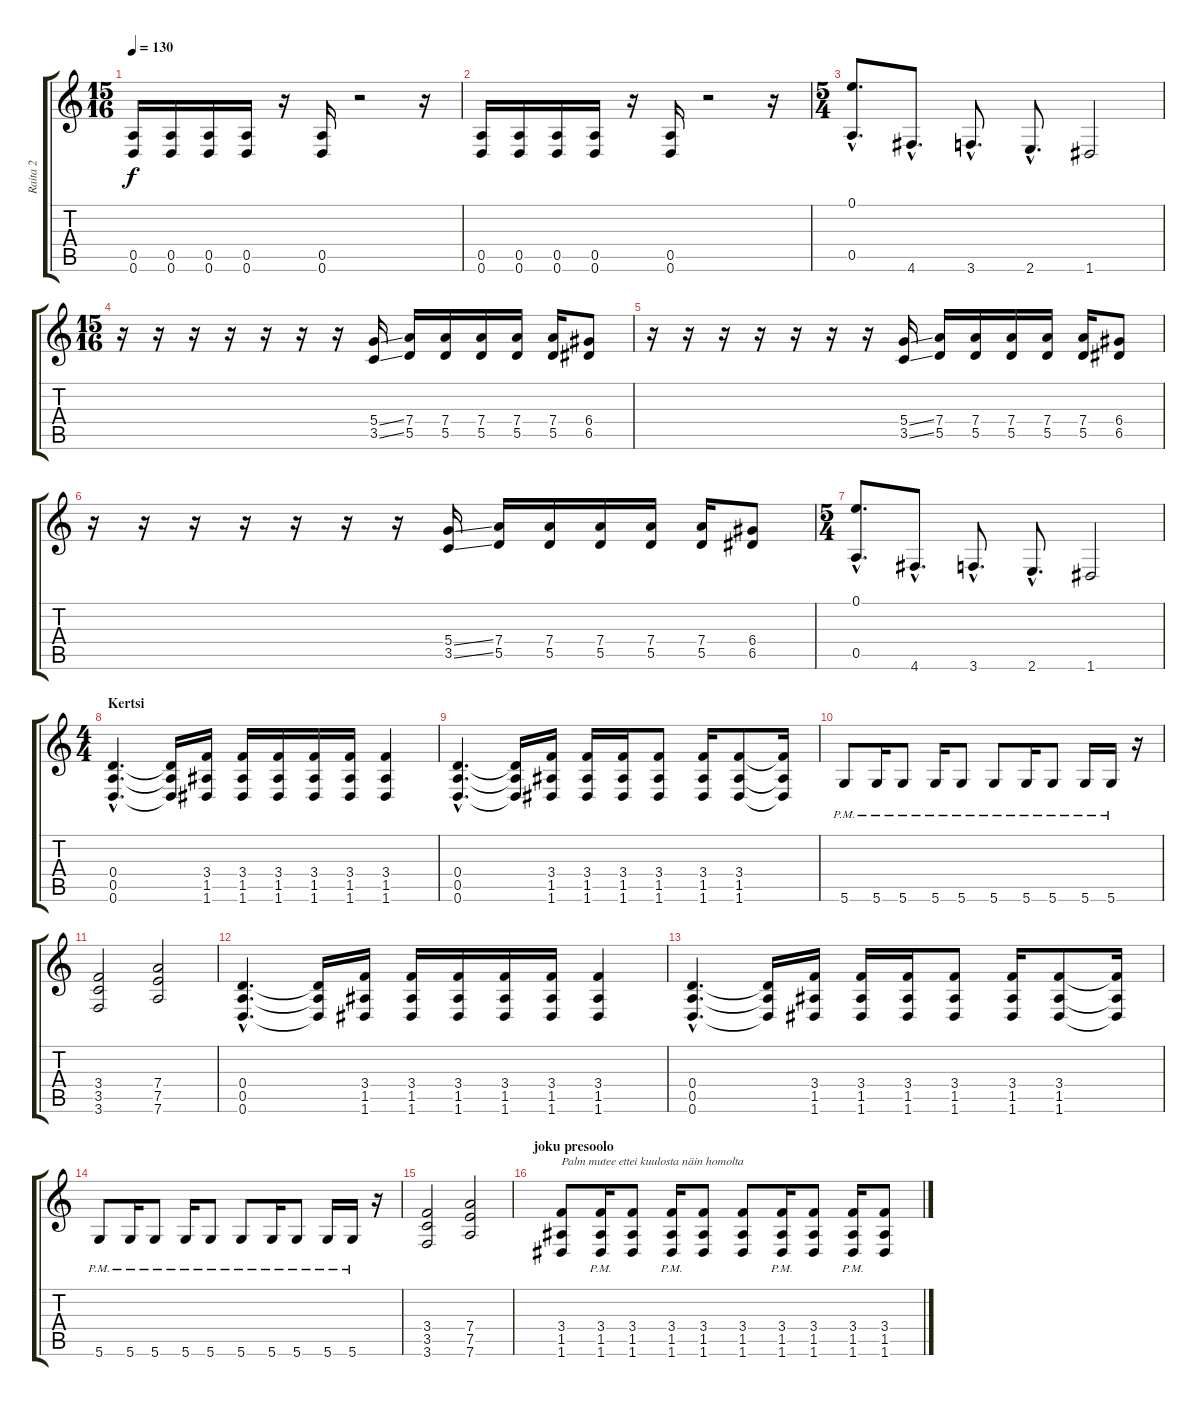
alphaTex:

\track ("Raita 2" "Raita 2") {instrument distortionguitar}
\staff {score tabs}
\tuning (E4 B3 G3 D3 A2 D2) {hide}
\ts (15 16)
\tempo 130
\clef g2
\ks c
(0.5 0.6).16{dy f} (0.5 0.6).16 (0.5 0.6).16 (0.5 0.6).16 r.16 (0.5 0.6).16 r.2 r.16 |
(0.5 0.6).16 (0.5 0.6).16 (0.5 0.6).16 (0.5 0.6).16 r.16 (0.5 0.6).16 r.2 r.16 |
\ts (5 4)
(0.1{hac} 0.5{hac}).8{d} 4.6{hac}.8{d} 3.6{hac}.8{d} 2.6{hac}.8{d} 1.6.2 |
\ts (15 16)
r.16 r.16 r.16 r.16 r.16 r.16 r.16 (5.4{ss} 3.5{ss}).16 (7.4 5.5).16 (7.4 5.5).16 (7.4 5.5).16 (7.4 5.5).16 (7.4 5.5).16 (6.4 6.5).8 |
r.16 r.16 r.16 r.16 r.16 r.16 r.16 (5.4{ss} 3.5{ss}).16 (7.4 5.5).16 (7.4 5.5).16 (7.4 5.5).16 (7.4 5.5).16 (7.4 5.5).16 (6.4 6.5).8 |
r.16 r.16 r.16 r.16 r.16 r.16 r.16 (5.4{ss} 3.5{ss}).16 (7.4 5.5).16 (7.4 5.5).16 (7.4 5.5).16 (7.4 5.5).16 (7.4 5.5).16 (6.4 6.5).8 |
\ts (5 4)
(0.1{hac} 0.5{hac}).8{d} 4.6{hac}.8{d} 3.6{hac}.8{d} 2.6{hac}.8{d} 1.6.2 |
\ts (4 4)
\section ("" "Kertsi")
(0.4{hac} 0.5{hac} 0.6{hac}).4{d} (0.4{t} 0.5{t} 0.6{t}).16 (3.4 1.5 1.6).16 (3.4 1.5 1.6).16 (3.4 1.5 1.6).16 (3.4 1.5 1.6).16 (3.4 1.5 1.6).16 (3.4 1.5 1.6).4 |
(0.4{hac} 0.5{hac} 0.6{hac}).4{d} (0.4{t} 0.5{t} 0.6{t}).16 (3.4 1.5 1.6).16 (3.4 1.5 1.6).16 (3.4 1.5 1.6).16 (3.4 1.5 1.6).8 (3.4 1.5 1.6).16 (3.4 1.5 1.6).8 (3.4{t} 1.5{t} 1.6{t}).16 |
5.6{pm}.8 5.6{pm}.16 5.6{pm}.8 5.6{pm}.16 5.6{pm}.8 5.6{pm}.8 5.6{pm}.16 5.6{pm}.8 5.6{pm}.16 5.6{pm}.16 r.16 |
(3.4 3.5 3.6).2 (7.4 7.5 7.6).2 |
(0.4{hac} 0.5{hac} 0.6{hac}).4{d} (0.4{t} 0.5{t} 0.6{t}).16 (3.4 1.5 1.6).16 (3.4 1.5 1.6).16 (3.4 1.5 1.6).16 (3.4 1.5 1.6).16 (3.4 1.5 1.6).16 (3.4 1.5 1.6).4 |
(0.4{hac} 0.5{hac} 0.6{hac}).4{d} (0.4{t} 0.5{t} 0.6{t}).16 (3.4 1.5 1.6).16 (3.4 1.5 1.6).16 (3.4 1.5 1.6).16 (3.4 1.5 1.6).8 (3.4 1.5 1.6).16 (3.4 1.5 1.6).8 (3.4{t} 1.5{t} 1.6{t}).16 |
5.6{pm}.8 5.6{pm}.16 5.6{pm}.8 5.6{pm}.16 5.6{pm}.8 5.6{pm}.8 5.6{pm}.16 5.6{pm}.8 5.6{pm}.16 5.6{pm}.16 r.16 |
(3.4 3.5 3.6).2 (7.4 7.5 7.6).2 |
\section ("" "joku presoolo")
(3.4 1.5 1.6).8{txt "Palm mutee ettei kuulosta näin homolta"} (3.4{pm} 1.5 1.6).16 (3.4 1.5 1.6).8 (3.4{pm} 1.5 1.6).16 (3.4 1.5 1.6).8 (3.4 1.5 1.6).8 (3.4{pm} 1.5 1.6).16 (3.4 1.5 1.6).8 (3.4{pm} 1.5 1.6).16 (3.4 1.5 1.6).8
